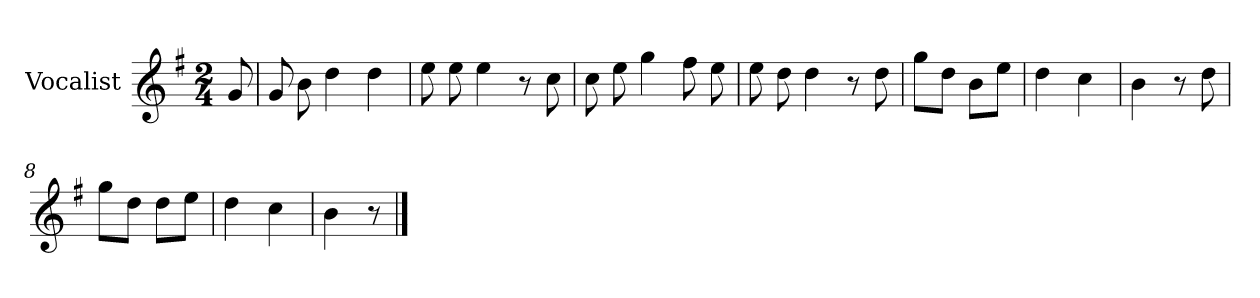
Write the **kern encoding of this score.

**kern
*part1
*staff1
*I"Vocalist
*k[f#]
*G:
*M2/4
=
8g
=1
8g
8b
4dd
4dd
=2
8ee
8ee
4ee
8r
8cc
=3
8cc
8ee
4gg
8ff#
8ee
=4
8ee
8dd
4dd
8r
8dd
=5
8ggL
8ddJ
8bL
8eeJ
=6
4dd
4cc
=7
4b
8r
8dd
=8
8ggL
8ddJ
8ddL
8eeJ
=9
4dd
4cc
=10
4b
8r
==
*-
